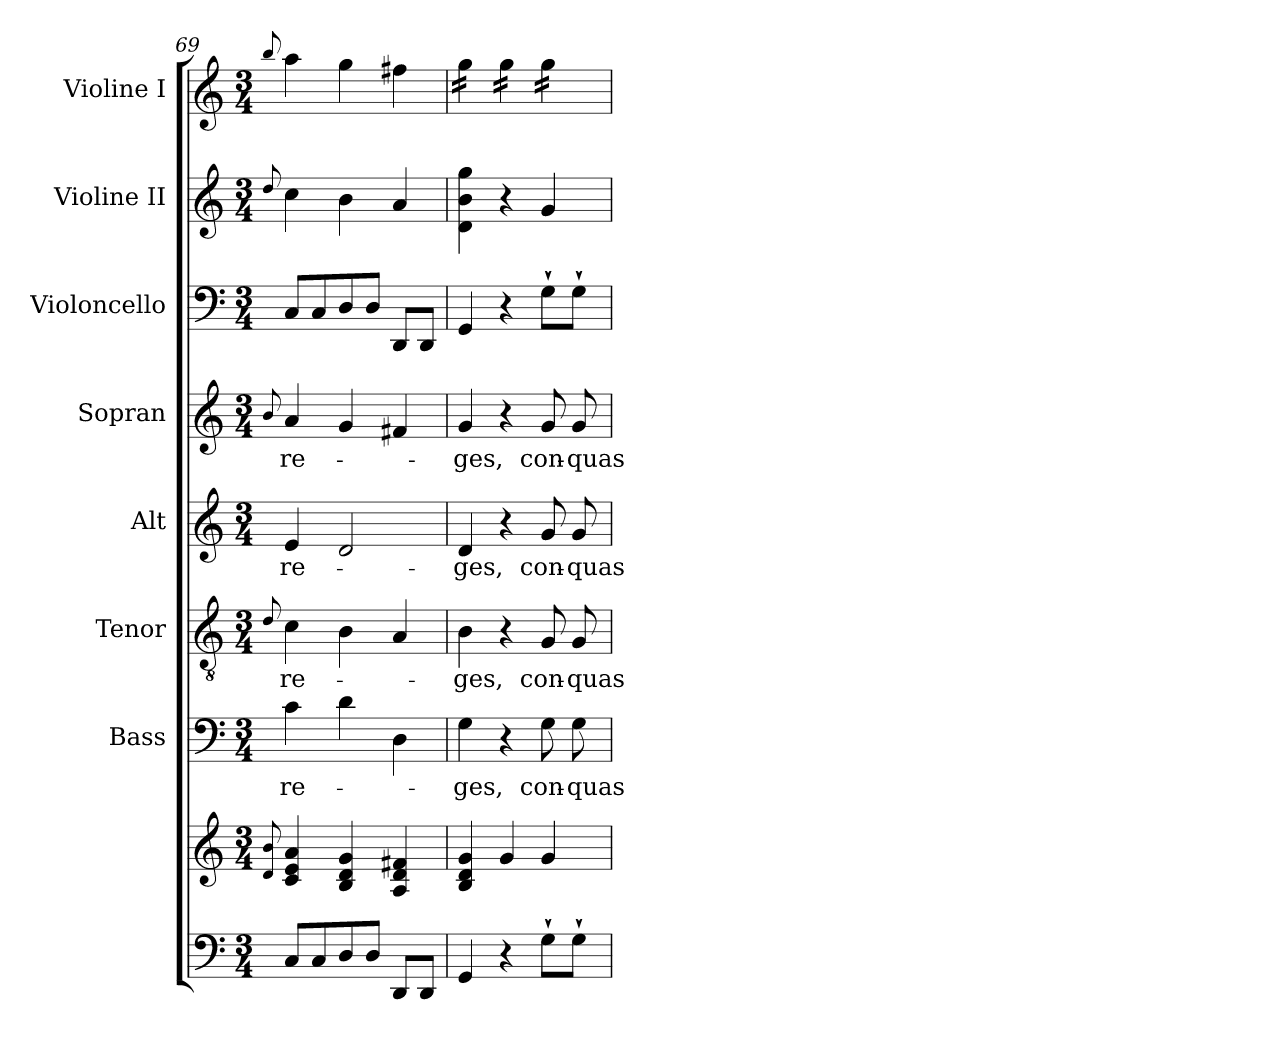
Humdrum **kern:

**kern	**kern	**kern	**text	**kern	**text	**kern	**text	**kern	**text	**kern	**kern	**kern
*part8	*part8	*part7	*part7	*part6	*part6	*part5	*part5	*part4	*part4	*part3	*part2	*part1
*staff9	*staff8	*staff7	*staff7	*staff6	*staff6	*staff5	*staff5	*staff4	*staff4	*staff3	*staff2	*staff1
*	*	*I"Bass	*	*I"Tenor	*	*I"Alt	*	*I"Sopran	*	*I"Violoncello	*I"Violine II	*I"Violine I
*	*	*I'B.	*	*I'T.	*	*I'A.	*	*I'S.	*	*I'Vc.	*I'Vl. II	*I'Vl. I
*clefF4	*clefG2	*clefF4	*	*clefGv2	*	*clefG2	*	*clefG2	*	*clefF4	*clefG2	*clefG2
*	*	*	*	*	*	*	*	*	*	*ITrd7c12	*	*
*k[]	*k[]	*k[]	*	*k[]	*	*k[]	*	*k[]	*	*k[]	*k[]	*k[]
*C:	*C:	*C:	*	*C:	*	*C:	*	*C:	*	*C:	*C:	*C:
*M3/4	*M3/4	*M3/4	*	*M3/4	*	*M3/4	*	*M3/4	*	*M3/4	*M3/4	*M3/4
=69	=69	=69	=69	=69	=69	=69	=69	=69	=69	=69	=69	=69
.	8qqd/ 8qqb/	.	.	8qqd/	.	.	.	8qqb/	.	.	8qqdd/	8qqbb/
!	!	!	!LO:LY:b	!	!LO:LY:b	!	!LO:LY:b	!	!LO:LY:b	!	!	!
8C/L	4c/ 4e/ 4a/	4c\	re-	4c\	re-	4e/	re-	4a/	re-	8CC/L	4cc\	4aa\
8C/	.	.	.	.	.	.	.	.	.	8CC/	.	.
8D/	4B/ 4d/ 4g/	4d\	.	4B\	.	2d/	.	4g/	.	8DD/	4b\	4gg\
8D/J	.	.	.	.	.	.	.	.	.	8DD/J	.	.
8DD/L	4A/ 4d/ 4f#X/	4D\	.	4A/	.	.	.	4f#X/	.	8DDD/L	4a/	4ff#X\
8DD/J	.	.	.	.	.	.	.	.	.	8DDD/J	.	.
=70	=70	=70	=70	=70	=70	=70	=70	=70	=70	=70	=70	=70
!	!	!	!LO:LY:b	!	!LO:LY:b	!	!LO:LY:b	!	!LO:LY:b	!	!	!
*	*	*	*	*	*	*	*	*	*	*	*	*tremolo
4GG/	4B/ 4d/ 4g/	4G\	-ges,	4B\	-ges,	4d/	-ges,	4g/	-ges,	4GGG/	4d\ 4b\ 4gg\	16gg\LL
.	.	.	.	.	.	.	.	.	.	.	.	16gg\
.	.	.	.	.	.	.	.	.	.	.	.	16gg\
.	.	.	.	.	.	.	.	.	.	.	.	16gg\JJ
4r	4g/	4r	.	4r	.	4r	.	4r	.	4r	4r	16gg\LL
.	.	.	.	.	.	.	.	.	.	.	.	16gg\
.	.	.	.	.	.	.	.	.	.	.	.	16gg\
.	.	.	.	.	.	.	.	.	.	.	.	16gg\JJ
!	!	!	!LO:LY:b	!	!LO:LY:b	!	!LO:LY:b	!	!LO:LY:b	!	!	!
8G`>\L	4g/	8G\	con-	8G/	con-	8g/	con-	8g/	con-	8GG`>\L	4g/	16gg\LL
.	.	.	.	.	.	.	.	.	.	.	.	16gg\
!	!	!	!LO:LY:b	!	!LO:LY:b	!	!LO:LY:b	!	!LO:LY:b	!	!	!
8G`>\J	.	8G\	-quas-	8G/	-quas-	8g/	-quas-	8g/	-quas-	8GG`>\J	.	16gg\
.	.	.	.	.	.	.	.	.	.	.	.	16gg\JJ
*	*	*	*	*	*	*	*	*	*	*	*	*Xtremolo
=	=	=	=	=	=	=	=	=	=	=	=	=
*-	*-	*-	*-	*-	*-	*-	*-	*-	*-	*-	*-	*-
